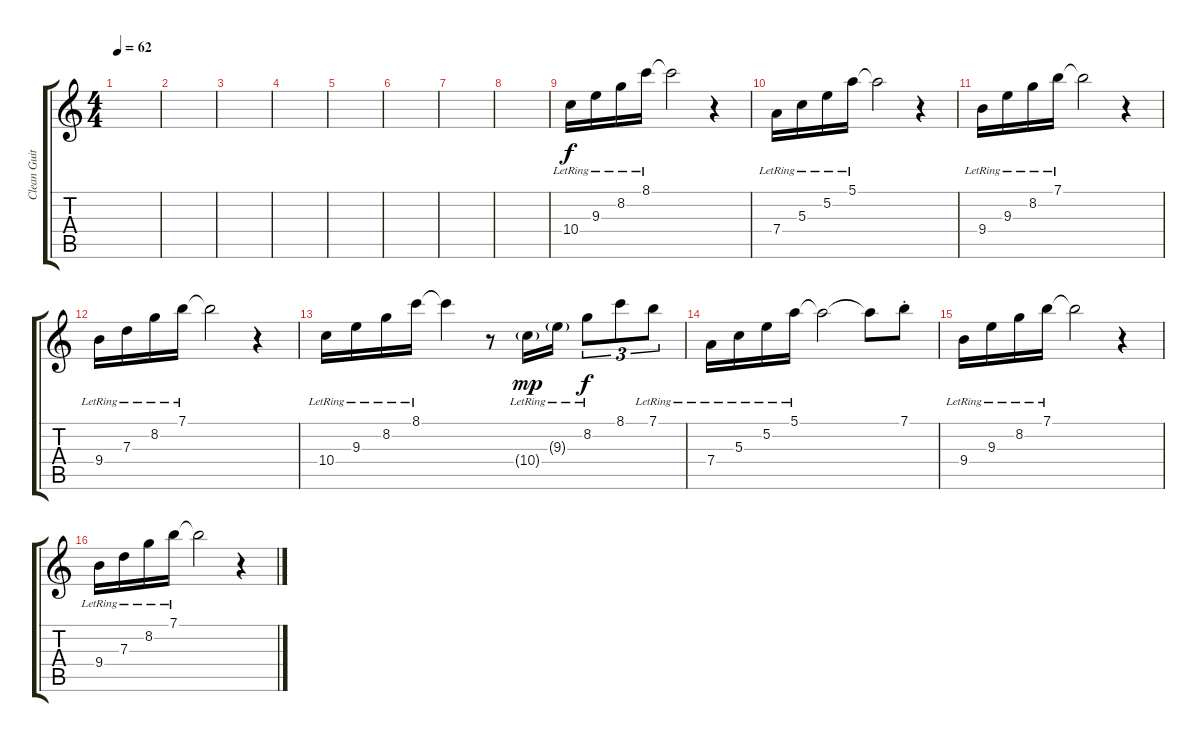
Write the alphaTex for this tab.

\track ("Clean Guitar 2 [Dave]" "Clean Guit") {instrument electricguitarjazz}
\staff {score tabs}
\tuning (E4 B3 G3 D3 A2 E2) {hide}
\ts (4 4)
\tempo 62
\clef g2
\ks c
|
|
|
|
|
|
|
|
10.4{lr}.16 9.3{lr}.16 8.2{lr}.16 8.1{lr}.16 8.1{t}.2 r.4 |
7.4{lr}.16 5.3{lr}.16 5.2{lr}.16 5.1{lr}.16 5.1{t}.2 r.4 |
9.4{lr}.16 9.3{lr}.16 8.2{lr}.16 7.1{lr}.16 7.1{t}.2 r.4 |
9.4{lr}.16 7.3{lr}.16 8.2{lr}.16 7.1{lr}.16 7.1{t}.2 r.4 |
10.4{lr}.16 9.3{lr}.16 8.2{lr}.16 8.1{lr}.16 8.1{t}.4 r.8 10.4{g lr}.16{dy mp} 9.3{g lr}.16 8.2{lr}.8{tu (3 2) dy f} 8.1.8{tu (3 2)} 7.1{lr}.8{tu (3 2)} |
7.4{lr}.16 5.3{lr}.16 5.2{lr}.16 5.1{lr}.16 5.1{t}.2 5.1{t}.8 7.1{st}.8 |
9.4{lr}.16 9.3{lr}.16 8.2{lr}.16 7.1{lr}.16 7.1{t}.2 r.4 |
9.4{lr}.16 7.3{lr}.16 8.2{lr}.16 7.1{lr}.16 7.1{t}.2 r.4
